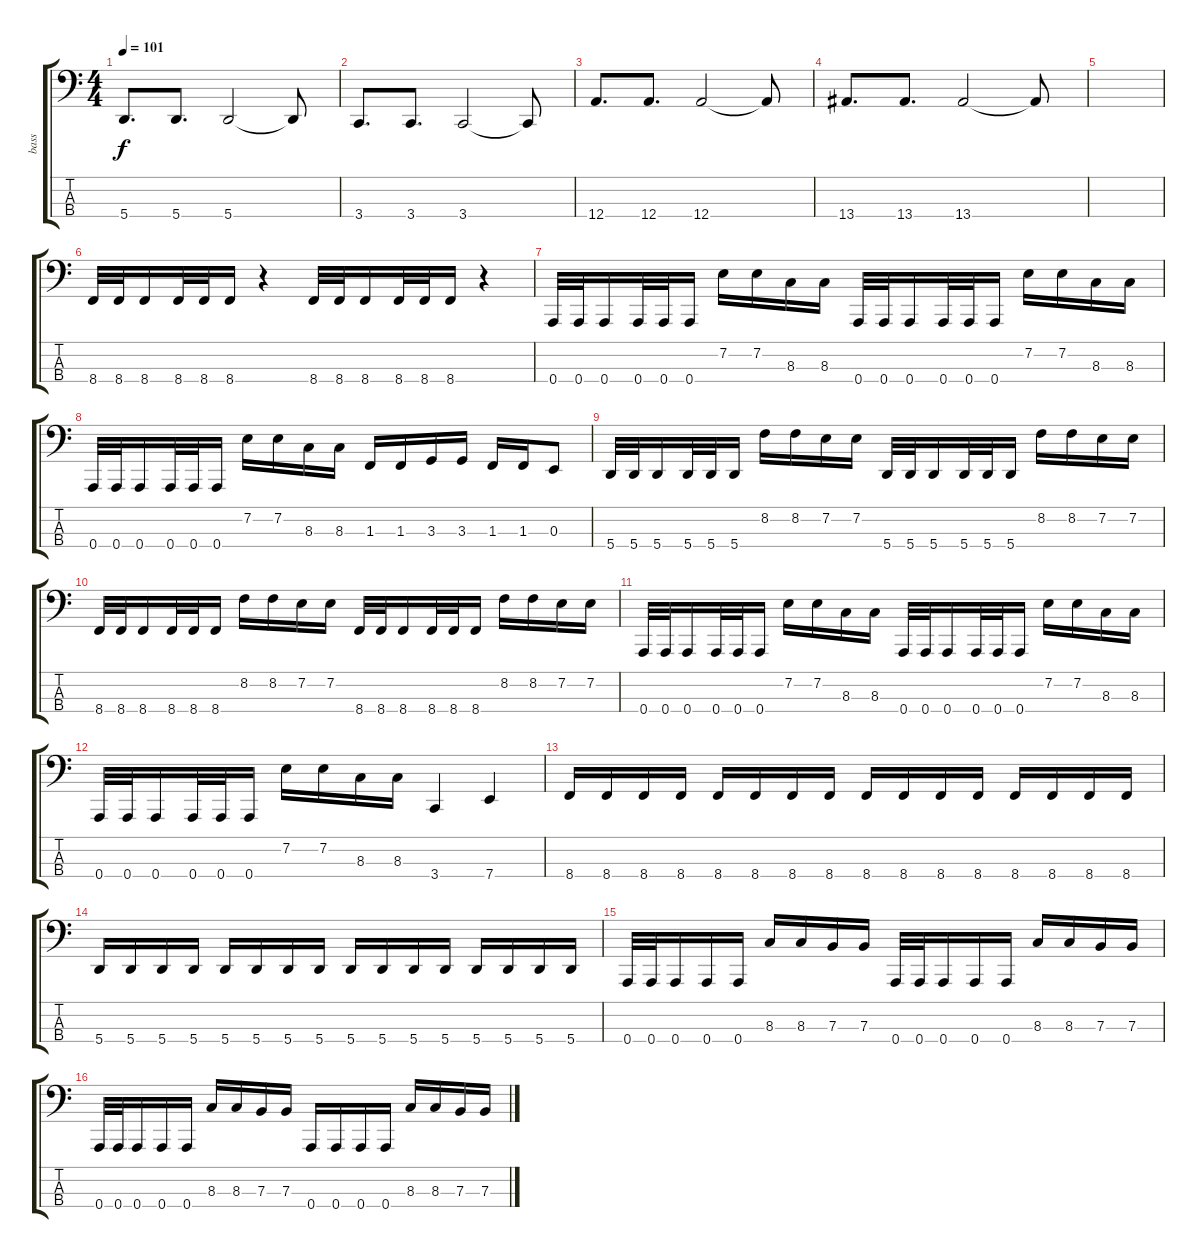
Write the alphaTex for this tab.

\track ("bass" "bass") {instrument electricbasspick}
\staff {score tabs}
\tuning (D2 A1 E1 A0) {hide}
\ts (4 4)
\tempo 101
\clef f4
\ks c
5.4.8{d dy f} 5.4.8{d} 5.4.2 5.4{t}.8 |
3.4.8{d} 3.4.8{d} 3.4.2 3.4{t}.8 |
12.4.8{d} 12.4.8{d} 12.4.2 12.4{t}.8 |
13.4.8{d} 13.4.8{d} 13.4.2 13.4{t}.8 |
|
8.4.32 8.4.32 8.4.16 8.4.32 8.4.32 8.4.16 r.4 8.4.32 8.4.32 8.4.16 8.4.32 8.4.32 8.4.16 r.4 |
0.4.32 0.4.32 0.4.16 0.4.32 0.4.32 0.4.16 7.2.16 7.2.16 8.3.16 8.3.16 0.4.32 0.4.32 0.4.16 0.4.32 0.4.32 0.4.16 7.2.16 7.2.16 8.3.16 8.3.16 |
0.4.32 0.4.32 0.4.16 0.4.32 0.4.32 0.4.16 7.2.16 7.2.16 8.3.16 8.3.16 1.3.16 1.3.16 3.3.16 3.3.16 1.3.16 1.3.16 0.3.8 |
5.4.32 5.4.32 5.4.16 5.4.32 5.4.32 5.4.16 8.2.16 8.2.16 7.2.16 7.2.16 5.4.32 5.4.32 5.4.16 5.4.32 5.4.32 5.4.16 8.2.16 8.2.16 7.2.16 7.2.16 |
8.4.32 8.4.32 8.4.16 8.4.32 8.4.32 8.4.16 8.2.16 8.2.16 7.2.16 7.2.16 8.4.32 8.4.32 8.4.16 8.4.32 8.4.32 8.4.16 8.2.16 8.2.16 7.2.16 7.2.16 |
0.4.32 0.4.32 0.4.16 0.4.32 0.4.32 0.4.16 7.2.16 7.2.16 8.3.16 8.3.16 0.4.32 0.4.32 0.4.16 0.4.32 0.4.32 0.4.16 7.2.16 7.2.16 8.3.16 8.3.16 |
0.4.32 0.4.32 0.4.16 0.4.32 0.4.32 0.4.16 7.2.16 7.2.16 8.3.16 8.3.16 3.4.4 7.4.4 |
8.4.16 8.4.16 8.4.16 8.4.16 8.4.16 8.4.16 8.4.16 8.4.16 8.4.16 8.4.16 8.4.16 8.4.16 8.4.16 8.4.16 8.4.16 8.4.16 |
5.4.16 5.4.16 5.4.16 5.4.16 5.4.16 5.4.16 5.4.16 5.4.16 5.4.16 5.4.16 5.4.16 5.4.16 5.4.16 5.4.16 5.4.16 5.4.16 |
0.4.32 0.4.32 0.4.16 0.4.16 0.4.16 8.3.16 8.3.16 7.3.16 7.3.16 0.4.32 0.4.32 0.4.16 0.4.16 0.4.16 8.3.16 8.3.16 7.3.16 7.3.16 |
0.4.32 0.4.32 0.4.16 0.4.16 0.4.16 8.3.16 8.3.16 7.3.16 7.3.16 0.4.16 0.4.16 0.4.16 0.4.16 8.3.16 8.3.16 7.3.16 7.3.16
